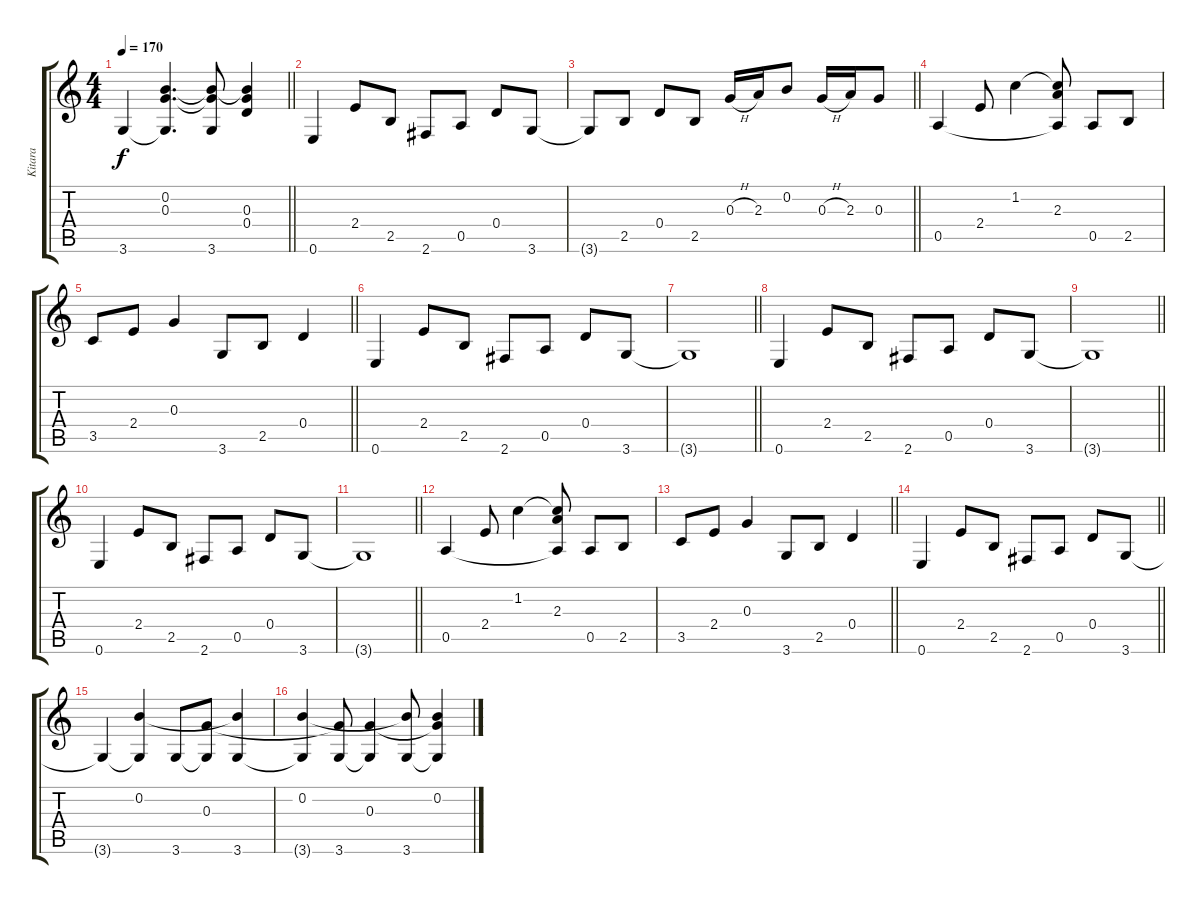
\track ("Kitara" "Kitara") {instrument acousticguitarsteel}
\staff {score tabs}
\tuning (E4 B3 G3 D3 A2 E2) {hide}
\ts (4 4)
\tempo 170
\clef g2
\barLineRight lightlight
\ks c
3.6{t}.4{dy f} (0.2 0.3 3.6{t}).4{d} (0.2{t} 0.3{t} 3.6).8 (0.2{t} 0.3 0.4).4 |
0.6.4 2.4.8 2.5.8 2.6.8 0.5.8 0.4.8 3.6.8 |
\barLineRight lightlight
3.6{t}.8 2.5.8 0.4.8 2.5.8 0.3{h}.16 2.3.16 0.2.8 0.3{h}.16 2.3.16 0.3.8 |
0.5.4 2.4.8 1.2.4 (1.2{t} 2.3 0.5{t}).8 0.5.8 2.5.8 |
\barLineRight lightlight
3.5.8 2.4.8 0.3.4 3.6.8 2.5.8 0.4.4 |
0.6.4 2.4.8 2.5.8 2.6.8 0.5.8 0.4.8 3.6.8 |
\barLineRight lightlight
3.6{t}.1 |
0.6.4 2.4.8 2.5.8 2.6.8 0.5.8 0.4.8 3.6.8 |
\barLineRight lightlight
3.6{t}.1 |
0.6.4 2.4.8 2.5.8 2.6.8 0.5.8 0.4.8 3.6.8 |
\barLineRight lightlight
3.6{t}.1 |
0.5.4 2.4.8 1.2.4 (1.2{t} 2.3 0.5{t}).8 0.5.8 2.5.8 |
\barLineRight lightlight
3.5.8 2.4.8 0.3.4 3.6.8 2.5.8 0.4.4 |
\barLineRight lightlight
0.6.4 2.4.8 2.5.8 2.6.8 0.5.8 0.4.8 3.6.8 |
\section ("" "")
3.6{t}.4 (0.2 3.6{t}).4 3.6.8 (0.3 3.6{t}).8 (0.2{t} 3.6).4 |
(0.2 3.6{t}).4 (0.3{t} 3.6).8 (0.3 3.6{t}).4 (0.2{t} 3.6).8 (0.2 0.3{t} 3.6{t}).4
